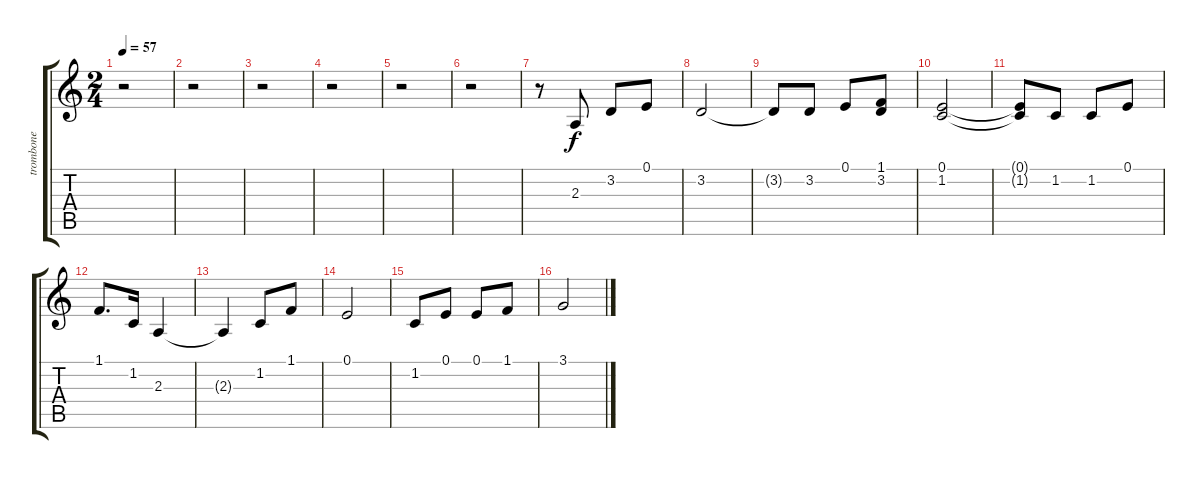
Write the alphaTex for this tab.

\track ("trombone" "trombone") {instrument trombone}
\staff {score tabs}
\tuning (E4 B3 G3 D3 A2 E2) {hide}
\ts (2 4)
\tempo 57
\clef g2
\ks c
r.2{dy f} |
r.2 |
r.2 |
r.2 |
r.2 |
r.2 |
r.8 2.3.8 3.2.8 0.1.8 |
3.2.2 |
3.2{t}.8 3.2.8 0.1.8 (1.1 3.2).8 |
(0.1 1.2).2 |
(0.1{t} 1.2{t}).8 1.2.8 1.2.8 0.1.8 |
1.1.8{d} 1.2.16 2.3.4 |
2.3{t}.4 1.2.8 1.1.8 |
0.1.2 |
1.2.8 0.1.8 0.1.8 1.1.8 |
3.1.2
